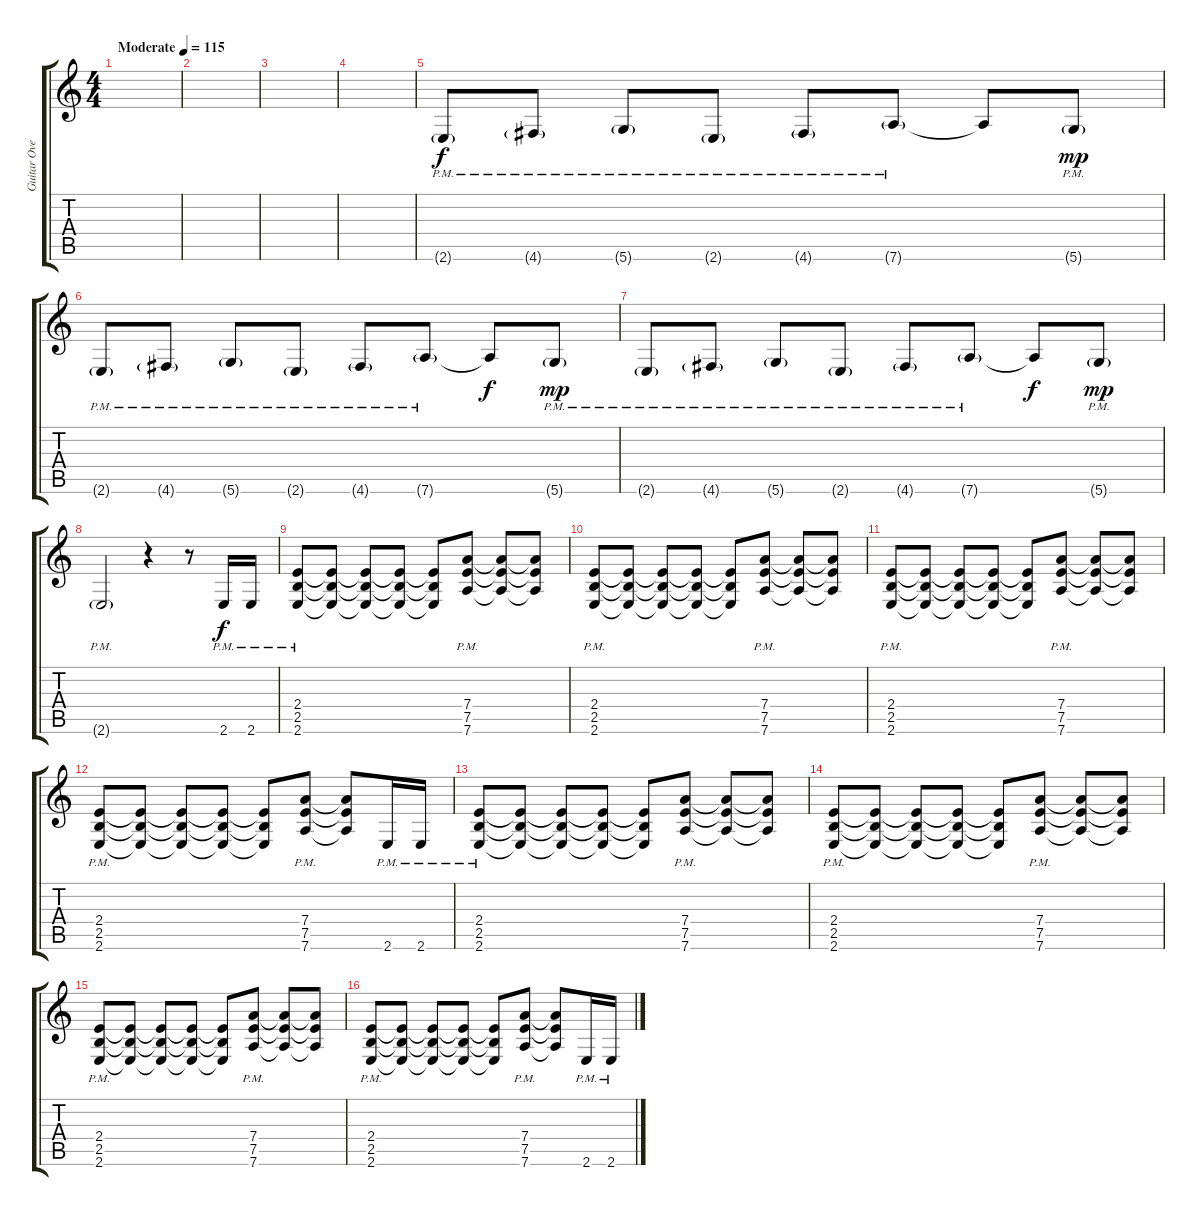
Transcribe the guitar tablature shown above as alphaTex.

\track ("Guitar Overdub" "Guitar Ove") {instrument overdrivenguitar}
\staff {score tabs}
\tuning (E4 B3 G3 D3 A2 D2) {hide}
\ts (4 4)
\tempo (115 "Moderate")
\clef g2
\ks c
|
|
|
|
2.6{g pm}.8 4.6{g pm}.8 5.6{g pm}.8 2.6{g pm}.8 4.6{g pm}.8 7.6{g pm}.8 7.6{t}.8{dy f} 5.6{g pm}.8{dy mp} |
2.6{g pm}.8 4.6{g pm}.8 5.6{g pm}.8 2.6{g pm}.8 4.6{g pm}.8 7.6{g pm}.8 7.6{t}.8{dy f} 5.6{g pm}.8{dy mp} |
2.6{g pm}.8 4.6{g pm}.8 5.6{g pm}.8 2.6{g pm}.8 4.6{g pm}.8 7.6{g pm}.8 7.6{t}.8{dy f} 5.6{g pm}.8{dy mp} |
2.6{g pm}.2 r.4 r.8 2.6{pm}.16{dy f} 2.6{pm}.16 |
(2.4{pm} 2.5{pm} 2.6{pm}).8 (2.4{t} 2.5{t} 2.6{t}).8 (2.4{t} 2.5{t} 2.6{t}).8 (2.4{t} 2.5{t} 2.6{t}).8 (2.4{t} 2.5{t} 2.6{t}).8 (7.4{pm} 7.5{pm} 7.6{pm}).8 (7.4{t} 7.5{t} 7.6{t}).8 (7.4{t} 7.5{t} 7.6{t}).8 |
(2.4{pm} 2.5{pm} 2.6{pm}).8 (2.4{t} 2.5{t} 2.6{t}).8 (2.4{t} 2.5{t} 2.6{t}).8 (2.4{t} 2.5{t} 2.6{t}).8 (2.4{t} 2.5{t} 2.6{t}).8 (7.4{pm} 7.5{pm} 7.6{pm}).8 (7.4{t} 7.5{t} 7.6{t}).8 (7.4{t} 7.5{t} 7.6{t}).8 |
(2.4{pm} 2.5{pm} 2.6{pm}).8 (2.4{t} 2.5{t} 2.6{t}).8 (2.4{t} 2.5{t} 2.6{t}).8 (2.4{t} 2.5{t} 2.6{t}).8 (2.4{t} 2.5{t} 2.6{t}).8 (7.4{pm} 7.5{pm} 7.6{pm}).8 (7.4{t} 7.5{t} 7.6{t}).8 (7.4{t} 7.5{t} 7.6{t}).8 |
(2.4{pm} 2.5{pm} 2.6{pm}).8 (2.4{t} 2.5{t} 2.6{t}).8 (2.4{t} 2.5{t} 2.6{t}).8 (2.4{t} 2.5{t} 2.6{t}).8 (2.4{t} 2.5{t} 2.6{t}).8 (7.4{pm} 7.5{pm} 7.6{pm}).8 (7.4{t} 7.5{t} 7.6{t}).8 2.6{pm}.16 2.6{pm}.16 |
(2.4{pm} 2.5{pm} 2.6{pm}).8 (2.4{t} 2.5{t} 2.6{t}).8 (2.4{t} 2.5{t} 2.6{t}).8 (2.4{t} 2.5{t} 2.6{t}).8 (2.4{t} 2.5{t} 2.6{t}).8 (7.4{pm} 7.5{pm} 7.6{pm}).8 (7.4{t} 7.5{t} 7.6{t}).8 (7.4{t} 7.5{t} 7.6{t}).8 |
(2.4{pm} 2.5{pm} 2.6{pm}).8 (2.4{t} 2.5{t} 2.6{t}).8 (2.4{t} 2.5{t} 2.6{t}).8 (2.4{t} 2.5{t} 2.6{t}).8 (2.4{t} 2.5{t} 2.6{t}).8 (7.4{pm} 7.5{pm} 7.6{pm}).8 (7.4{t} 7.5{t} 7.6{t}).8 (7.4{t} 7.5{t} 7.6{t}).8 |
(2.4{pm} 2.5{pm} 2.6{pm}).8 (2.4{t} 2.5{t} 2.6{t}).8 (2.4{t} 2.5{t} 2.6{t}).8 (2.4{t} 2.5{t} 2.6{t}).8 (2.4{t} 2.5{t} 2.6{t}).8 (7.4{pm} 7.5{pm} 7.6{pm}).8 (7.4{t} 7.5{t} 7.6{t}).8 (7.4{t} 7.5{t} 7.6{t}).8 |
(2.4{pm} 2.5{pm} 2.6{pm}).8 (2.4{t} 2.5{t} 2.6{t}).8 (2.4{t} 2.5{t} 2.6{t}).8 (2.4{t} 2.5{t} 2.6{t}).8 (2.4{t} 2.5{t} 2.6{t}).8 (7.4{pm} 7.5{pm} 7.6{pm}).8 (7.4{t} 7.5{t} 7.6{t}).8 2.6{pm}.16 2.6{pm}.16
